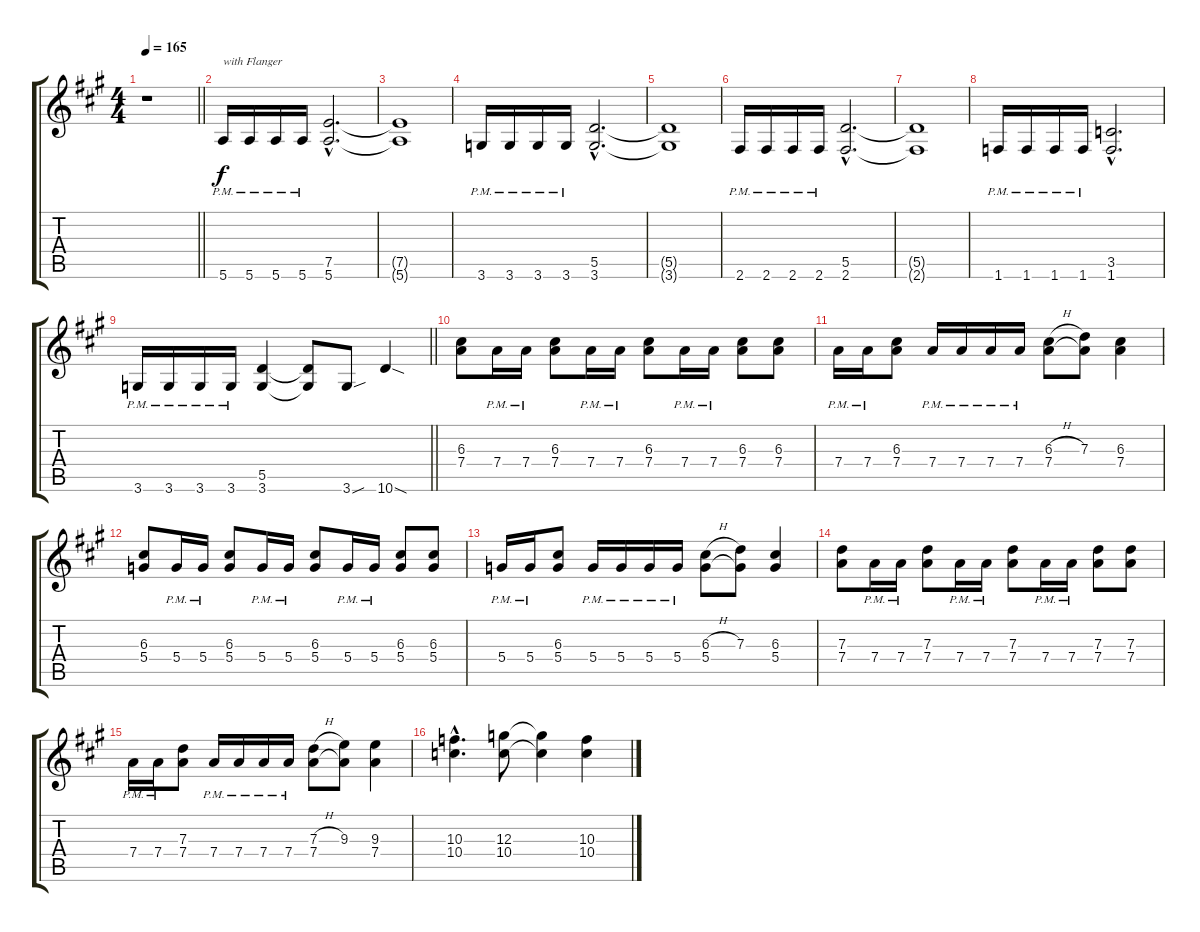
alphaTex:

\track "" {instrument distortionguitar}
\staff {score tabs}
\tuning (E4 B3 G3 D3 A2 E2) {hide}
\ts (4 4)
\tempo 165
\clef g2
\barLineRight lightlight
\ks a
r.1{dy f instrument distortionguitar} |
5.6{pm}.16{txt "with Flanger"} 5.6{pm}.16 5.6{pm}.16 5.6{pm}.16 (7.5{hac} 5.6{hac}).2{d} |
(7.5{t} 5.6{t}).1 |
3.6{pm}.16 3.6{pm}.16 3.6{pm}.16 3.6{pm}.16 (5.5{hac} 3.6{hac}).2{d} |
(5.5{t} 3.6{t}).1 |
2.6{pm}.16 2.6{pm}.16 2.6{pm}.16 2.6{pm}.16 (5.5{hac} 2.6{hac}).2{d} |
(5.5{t} 2.6{t}).1 |
1.6{pm}.16 1.6{pm}.16 1.6{pm}.16 1.6{pm}.16 (3.5{hac} 1.6{hac}).2{d} |
\barLineRight lightlight
3.6{pm}.16 3.6{pm}.16 3.6{pm}.16 3.6{pm}.16 (5.5 3.6).4 (5.5{t} 3.6{t}).8 3.6{sou}.8 10.6{sod}.4 |
(6.3 7.4).8 7.4{pm}.16 7.4{pm}.16 (6.3 7.4).8 7.4{pm}.16 7.4{pm}.16 (6.3 7.4).8 7.4{pm}.16 7.4{pm}.16 (6.3 7.4).8 (6.3 7.4).8 |
7.4{pm}.16 7.4{pm}.16 (6.3 7.4).8 7.4{pm}.16 7.4{pm}.16 7.4{pm}.16 7.4{pm}.16 (6.3{h} 7.4).8 (7.3 7.4{t}).8 (6.3 7.4).4 |
(6.3 5.4).8 5.4{pm}.16 5.4{pm}.16 (6.3 5.4).8 5.4{pm}.16 5.4{pm}.16 (6.3 5.4).8 5.4{pm}.16 5.4{pm}.16 (6.3 5.4).8 (6.3 5.4).8 |
5.4{pm}.16 5.4{pm}.16 (6.3 5.4).8 5.4{pm}.16 5.4{pm}.16 5.4{pm}.16 5.4{pm}.16 (6.3{h} 5.4).8 (7.3 5.4{t}).8 (6.3 5.4).4 |
(7.3 7.4).8 7.4{pm}.16 7.4{pm}.16 (7.3 7.4).8 7.4{pm}.16 7.4{pm}.16 (7.3 7.4).8 7.4{pm}.16 7.4{pm}.16 (7.3 7.4).8 (7.3 7.4).8 |
7.4{pm}.16 7.4{pm}.16 (7.3 7.4).8 7.4{pm}.16 7.4{pm}.16 7.4{pm}.16 7.4{pm}.16 (7.3{h} 7.4).8 (9.3 7.4{t}).8 (9.3 7.4).4 |
(10.3{hac} 10.4{hac}).4{d} (12.3 10.4).8 (12.3{t} 10.4{t}).4 (10.3 10.4).4
